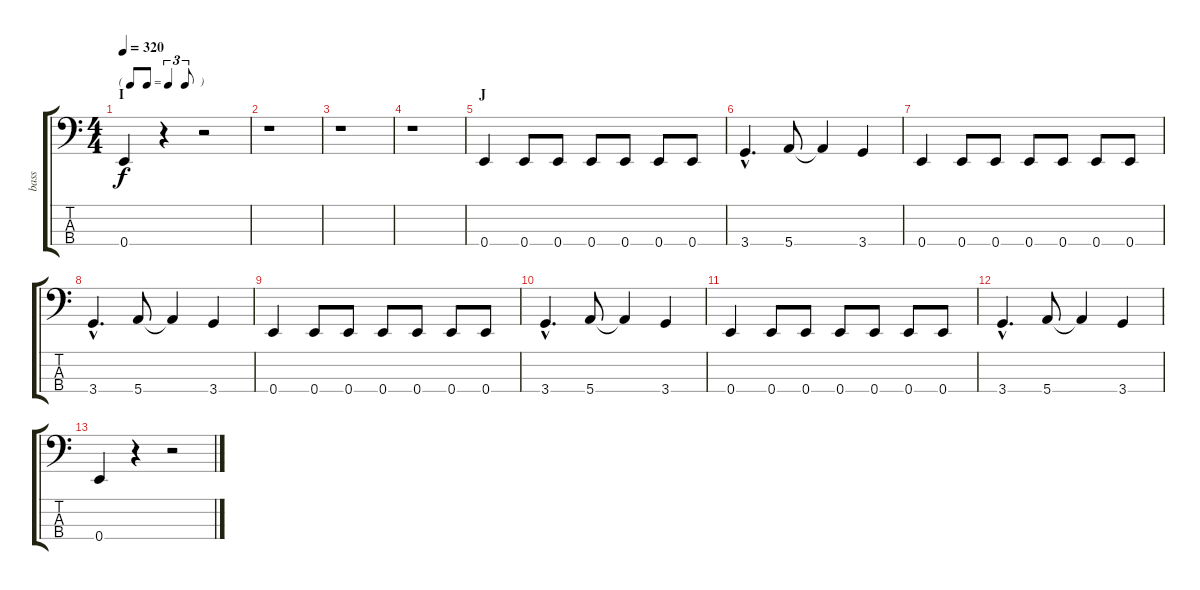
\track ("bass" "bass") {instrument slapbass1}
\staff {score tabs}
\tuning (G2 D2 A1 E1) {hide}
\ts (4 4)
\tf triplet8th
\section ("" "I")
\tempo 320
\clef f4
\ks c
0.4.4{dy f instrument electricbassfinger} r.4 r.2 |
r.1 |
r.1 |
r.1 |
\section ("" "J")
0.4.4 0.4.8 0.4.8 0.4.8 0.4.8 0.4.8 0.4.8 |
3.4{hac}.4{d} 5.4.8 5.4{t}.4 3.4.4 |
0.4.4 0.4.8 0.4.8 0.4.8 0.4.8 0.4.8 0.4.8 |
3.4{hac}.4{d} 5.4.8 5.4{t}.4 3.4.4 |
0.4.4 0.4.8 0.4.8 0.4.8 0.4.8 0.4.8 0.4.8 |
3.4{hac}.4{d} 5.4.8 5.4{t}.4 3.4.4 |
0.4.4 0.4.8 0.4.8 0.4.8 0.4.8 0.4.8 0.4.8 |
3.4{hac}.4{d} 5.4.8 5.4{t}.4 3.4.4 |
0.4.4 r.4 r.2
